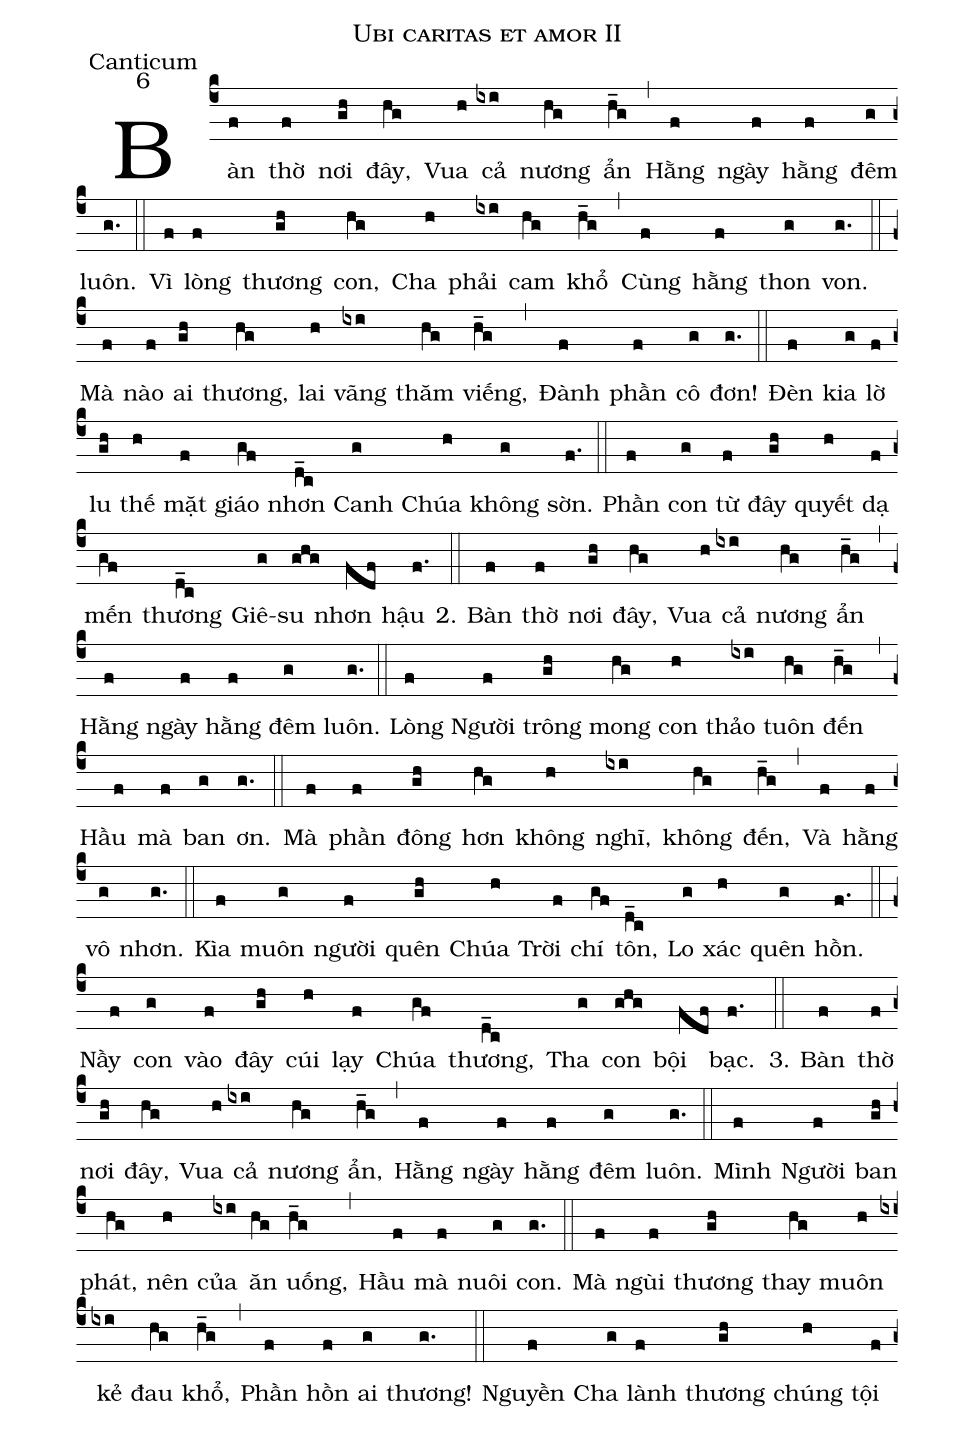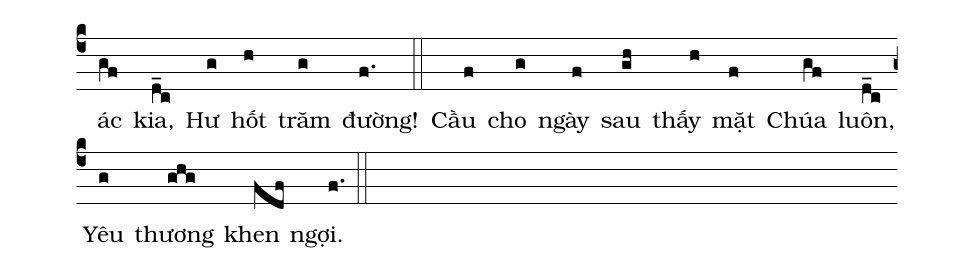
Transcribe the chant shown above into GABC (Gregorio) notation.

name:Ubi caritas et amor II;
office-part:Canticum;
mode:6;
%%
(c4)Bàn(f) thờ(f) nơi(gh) đây,(hg) Vua(h) cả(ixi) nương(hg) ẩn(h_g) (,)
Hằng(f) ngày(f) hằng(f) đêm(g) luôn.(g.) (::)
Vì(f) lòng(f) thương(gh) con,(hg) Cha(h) phải(ixi) cam(hg) khổ(h_g) (,)
Cùng(f) hằng(f) thon(g) von.(g.) (::)
Mà(f) nào(f) ai(gh) thương,(hg) lai(h) vãng(ixi) thăm(hg) viếng,(h_g) (,)
Đành(f) phần(f) cô(g) đơn!(g.) (::)
Đèn(f) kia(g) lờ(f) lu(gh) thế(h) mặt(f) giáo(gf) nhơn(d_c)
Canh(g) Chúa(h) không(g) sờn.(f.) (::)
Phần(f) con(g) từ(f) đây(gh) quyết(h) dạ(f) mến(gf) thương(d_c)
Giê-(g)su(ghg) nhơn(fdf) hậu(f.) (::)
2. Bàn(f) thờ(f) nơi(gh) đây,(hg) Vua(h) cả(ixi) nương(hg) ẩn(h_g) (,)
Hằng(f) ngày(f) hằng(f) đêm(g) luôn.(g.) (::)
Lòng(f) Người(f) trông(gh) mong(hg) con(h) thảo(ixi) tuôn(hg) đến(h_g) (,)
Hầu(f) mà(f) ban(g) ơn.(g.) (::)
Mà(f) phần(f) đông(gh) hơn(hg) không(h) nghĩ,(ixi) không(hg) đến,(h_g) (,)
Và(f) hằng(f) vô(g) nhơn.(g.) (::)
Kìa(f) muôn(g) người(f) quên(gh) Chúa(h) Trời(f) chí(gf) tôn,(d_c)
Lo(g) xác(h) quên(g) hồn.(f.) (::)
Nầy(f) con(g) vào(f) đây(gh) cúi(h) lạy(f) Chúa(gf) thương,(d_c)
Tha(g) con(ghg) bội(fdf) bạc.(f.) (::)
3. Bàn(f) thờ(f) nơi(gh) đây,(hg) Vua(h) cả(ixi) nương(hg) ẩn,(h_g) (,)
Hằng(f) ngày(f) hằng(f) đêm(g) luôn.(g.) (::)
Mình(f) Người(f) ban(gh) phát,(hg) nên(h) của(ixi) ăn(hg) uống,(h_g) (,)
Hầu(f) mà(f) nuôi(g) con.(g.) (::)
Mà(f) ngùi(f) thương(gh) thay(hg) muôn(h) kẻ(ixi) đau(hg) khổ,(h_g) (,)
Phần(f) hồn(f) ai(g) thương!(g.) (::)
Nguyền(f) Cha(g) lành(f) thương(gh) chúng(h) tội(f) ác(gf) kia,(d_c)
Hư(g) hốt(h) trăm(g) đường!(f.) (::)
Cầu(f) cho(g) ngày(f) sau(gh) thấy(h) mặt(f) Chúa(gf) luôn,(d_c)
Yêu(g) thương(ghg) khen(fdf) ngợi.(f.) (::)
